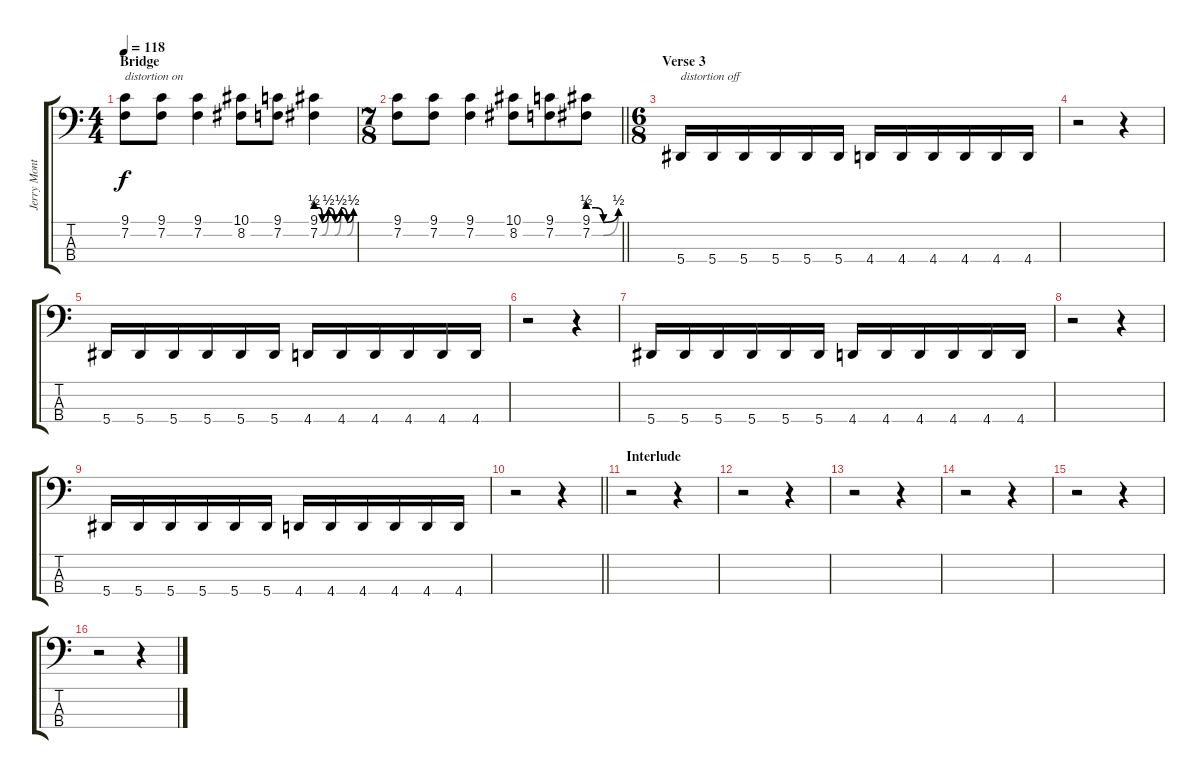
\track ("Jerry Montano" "Jerry Mont") {instrument electricbassfinger}
\staff {score tabs}
\tuning (Eb2 Bb1 F1 Bb0) {hide}
\ts (4 4)
\section ("" "Bridge")
\tempo 118
\clef f4
\ks c
(9.1 7.2).8{txt "distortion on" dy f volume 12 instrument lead8bassandlead} (9.1 7.2).8 (9.1 7.2).4 (10.1 8.2).8 (9.1 7.2).8 (9.1{be (custom 0 2 5 2 10 0 20 2 30 0 40 2 50 0 60 2)} 7.2{be (custom 0 2 5 2 10 0 20 2 30 0 40 2 50 0 60 2)}).4 |
\ts (7 8)
\barLineRight lightlight
(9.1 7.2).8 (9.1 7.2).8 (9.1 7.2).4 (10.1 8.2).8 (9.1 7.2).8 (9.1{be (custom 0 2 15 2 30 0 60 2)} 7.2{be (custom 0 2 15 2 30 0 60 2)}).8 |
\ts (6 8)
\section ("" "Verse 3")
5.4.16{txt "distortion off" volume 16 instrument electricbasspick} 5.4.16 5.4.16 5.4.16 5.4.16 5.4.16 4.4.16 4.4.16 4.4.16 4.4.16 4.4.16 4.4.16 |
r.2 r.4 |
5.4.16 5.4.16 5.4.16 5.4.16 5.4.16 5.4.16 4.4.16 4.4.16 4.4.16 4.4.16 4.4.16 4.4.16 |
r.2 r.4 |
5.4.16 5.4.16 5.4.16 5.4.16 5.4.16 5.4.16 4.4.16 4.4.16 4.4.16 4.4.16 4.4.16 4.4.16 |
r.2 r.4 |
5.4.16 5.4.16 5.4.16 5.4.16 5.4.16 5.4.16 4.4.16 4.4.16 4.4.16 4.4.16 4.4.16 4.4.16 |
\barLineRight lightlight
r.2 r.4 |
\section ("" "Interlude")
r.2 r.4 |
r.2 r.4 |
r.2 r.4 |
r.2 r.4 |
r.2 r.4 |
r.2 r.4
